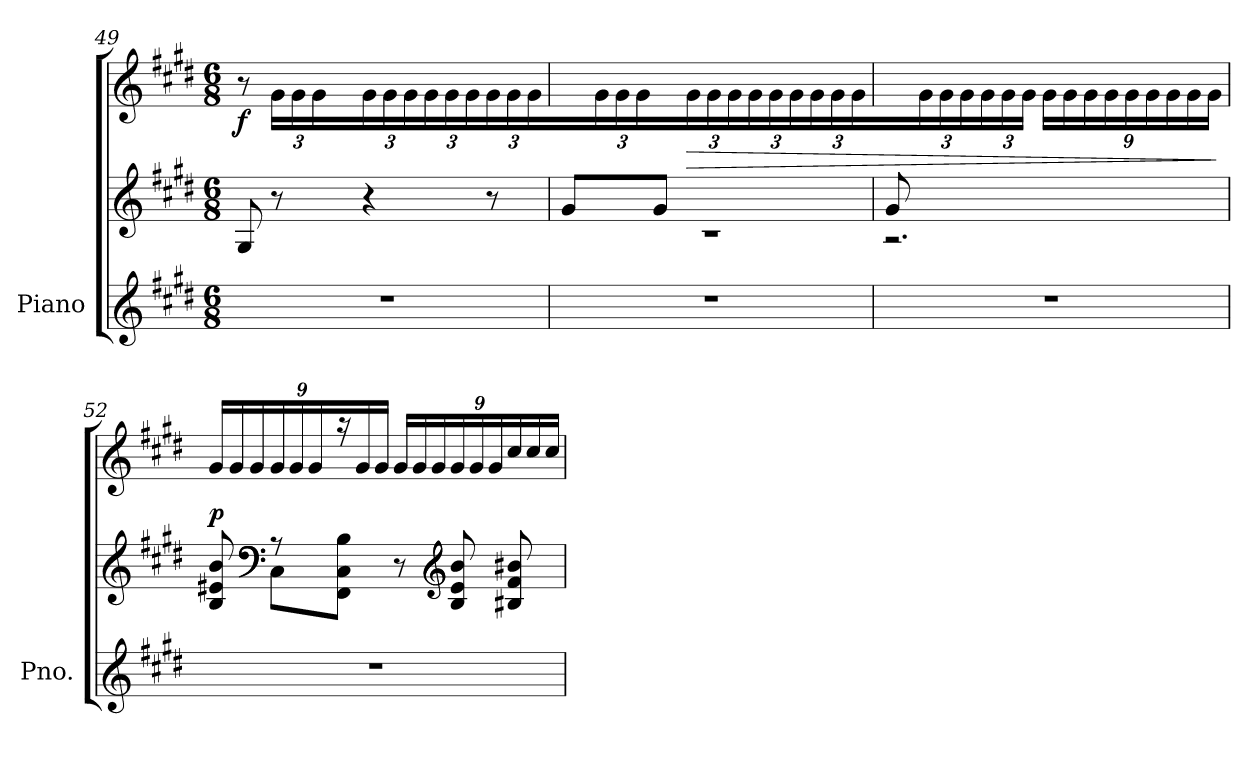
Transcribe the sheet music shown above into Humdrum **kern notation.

**kern	**kern	**kern	**dynam
*part1	*part1	*part1	*part1
*staff3	*staff2	*staff1	*staff1/2/3
*I"Piano	*	*	*
*I'Pno.	*	*	*
!!LO:LB:g=z
*clefG2	*clefG2	*clefG2	*
*k[f#c#g#d#]	*k[f#c#g#d#]	*k[f#c#g#d#]	*
*M6/8	*M6/8	*M6/8	*
=49	=49	=49	=49
*	*^	*	*
!	!	!	!	!LO:DY:b
2.r	4ryy	8G#/	8r	f
*	*	*	*Xbrackettup	*
.	.	8r	24g#\LL	.
.	.	.	24g#\	.
.	.	.	24g#\J	.
.	8g#/J	8ryy	8ryy	.
.	4.ryy	4r	24g#\LL	.
.	.	.	24g#\	.
.	.	.	24g#\	.
.	.	.	24g#\	.
.	.	.	24g#\	.
.	.	.	24g#\	.
.	.	8r	24g#\	.
.	.	.	24g#\	.
.	.	.	24g#\JJ	.
=50	=50	=50	=50	=50
2.r	8g#/L	2.r	8ryy	.
.	8ryy	.	24g#\L	.
.	.	.	24g#\	.
.	.	.	24g#\J	.
.	8g#/J	.	8ryy	.
!	!	!	!	!LO:HP:b
.	4.ryy	.	24g#\LL	>
.	.	.	24g#\	.
.	.	.	24g#\	.
.	.	.	24g#\	.
.	.	.	24g#\	.
.	.	.	24g#\	.
.	.	.	24g#\	.
.	.	.	24g#\	.
.	.	.	24g#\JJ	.
=51	=51	=51	=51	=51
2.r	8g#/L	2.r	8ryy	.
.	2ryy	.	24g#\L	.
.	.	.	24g#\	.
.	.	.	24g#\	.
.	.	.	24g#\	.
.	.	.	24g#\	.
.	.	.	24g#\JJ	.
.	.	.	24g#\LL	.
.	.	.	24g#\	.
.	.	.	24g#\	.
.	.	.	24g#\	.
.	.	.	24g#\	.
.	.	.	24g#\	.
.	8ryy	.	24g#\	.
.	.	.	24g#\	.
.	.	.	24g#\JJ	.
*	*v	*v	*	*
.	.	.	]
!!LO:PB:g=z
=52	=52	=52	=52
*	*^	*^	*
!	!	!	!	!	!LO:DY:b
2.r	8B/ 8e#X/ 8b/L	8ryy	24g#/LL	4ryy	p
.	.	.	24g#/	.	.
.	.	.	24g#/	.	.
*	*clefF4	*	*	*	*
.	8r	8C#\L	24g#/	.	.
.	.	.	24g#/	.	.
.	.	.	24g#/	.	.
*	*	*	*brackettup	*	*
.	8ryy	8FF#\ 8C#\ 8B\J	24raa	8e#X\ 8b\J	.
.	.	.	24g#/	.	.
.	.	.	24g#/JJ	.	.
*	*	*	*Xbrackettup	*	*
.	8r	8ryy	24g#/LL	4.ryy	.
.	.	.	24g#/	.	.
.	.	.	24g#/	.	.
*	*clefG2	*	*	*	*
.	8B/ 8e#/ 8b/L	4ryy	24g#/	.	.
.	.	.	24g#/	.	.
.	.	.	24g#/	.	.
.	8B#X/ 8f#/ 8b#X/J	.	24cc#/	.	.
.	.	.	24cc#/	.	.
.	.	.	24cc#/JJ	.	.
*	*v	*v	*	*	*
*	*	*v	*v	*
=	=	=	=
*-	*-	*-	*-
